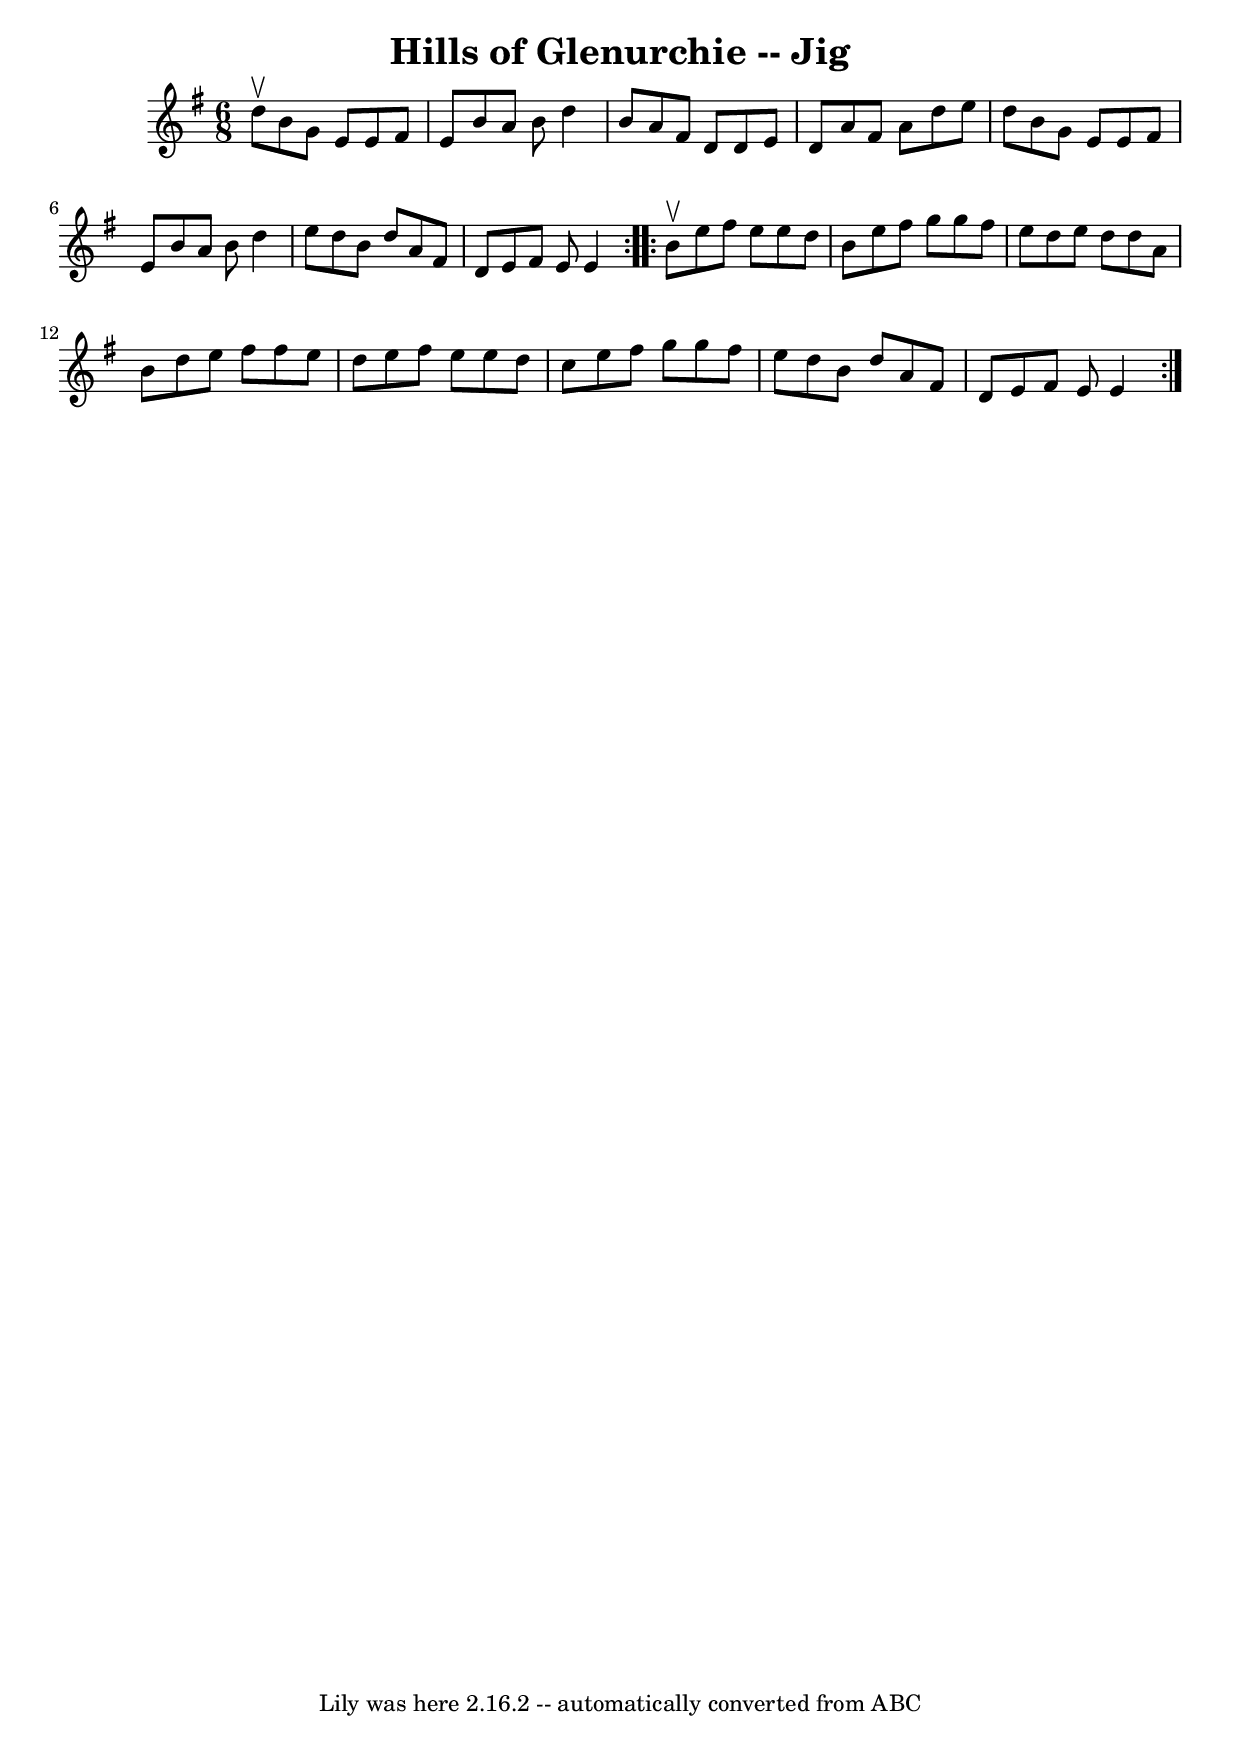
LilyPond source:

\version "2.7.40"
\include "Mammoth.ily"
\header {
	book = "Ryan's Mammoth Collection of Fiddle Tunes"
	crossRefNumber = "1"
	footnotes = ""
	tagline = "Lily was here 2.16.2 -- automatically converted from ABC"
	title = "Hills of Glenurchie -- Jig"
}
voicedefault =  {
\set Score.defaultBarType = "empty"

\repeat volta 2 {
\time 6/8 \key e \minor d''8^\upbow       |
 b'8 g'8 e'8    
e'8 fis'8 e'8    |
 b'8 a'8 b'8 d''4 b'8    |
  
 a'8 fis'8 d'8 d'8 e'8 d'8    |
 a'8 fis'8 a'8    
d''8 e''8 d''8    |
     |
 b'8 g'8 e'8 e'8    
fis'8 e'8    |
 b'8 a'8 b'8 d''4 e''8    |
 d''8 
 b'8 d''8 a'8 fis'8 d'8    |
 e'8 fis'8 e'8 e'4  
  }     \repeat volta 2 { b'8^\upbow       |
 e''8 fis''8 e''8 
 e''8 d''8 b'8    |
 e''8 fis''8 g''8 g''8 fis''8   
 e''8    |
 d''8 e''8 d''8 d''8 a'8 b'8    |
   
d''8 e''8 fis''8 fis''8 e''8 d''8    |
     |
   
e''8 fis''8 e''8 e''8 d''8 c''8    |
 e''8 fis''8    
g''8 g''8 fis''8 e''8    |
 d''8 b'8 d''8 a'8    
fis'8 d'8    |
 e'8 fis'8 e'8 e'4    }   
}

\score{
    <<

	\context Staff="default"
	{
	    \voicedefault 
	}

    >>
	\layout {
	}
	\midi {}
}
